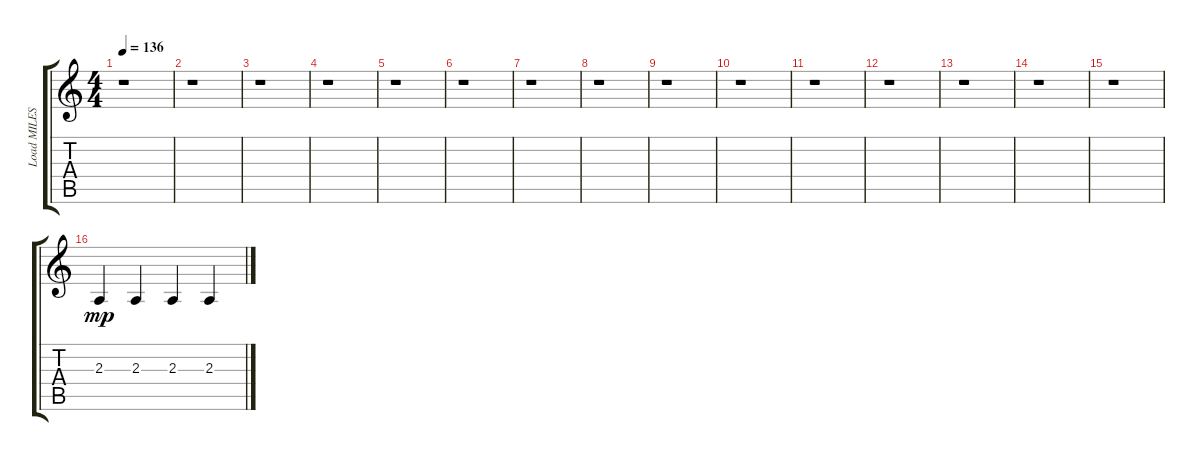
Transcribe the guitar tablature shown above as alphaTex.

\track ("Load MILES.SBK SoundFont as Bank #1" "Load MILES") {instrument seashore}
\staff {score tabs}
\tuning (E4 B3 G3 D3 A2 E2) {hide}
\ts (4 4)
\tempo 136
\clef g2
\ks c
r.1{dy mp} |
r.1 |
r.1 |
r.1 |
r.1 |
r.1 |
r.1 |
r.1 |
r.1 |
r.1 |
r.1 |
r.1 |
r.1 |
r.1 |
r.1 |
2.3.4 2.3.4 2.3.4 2.3.4
